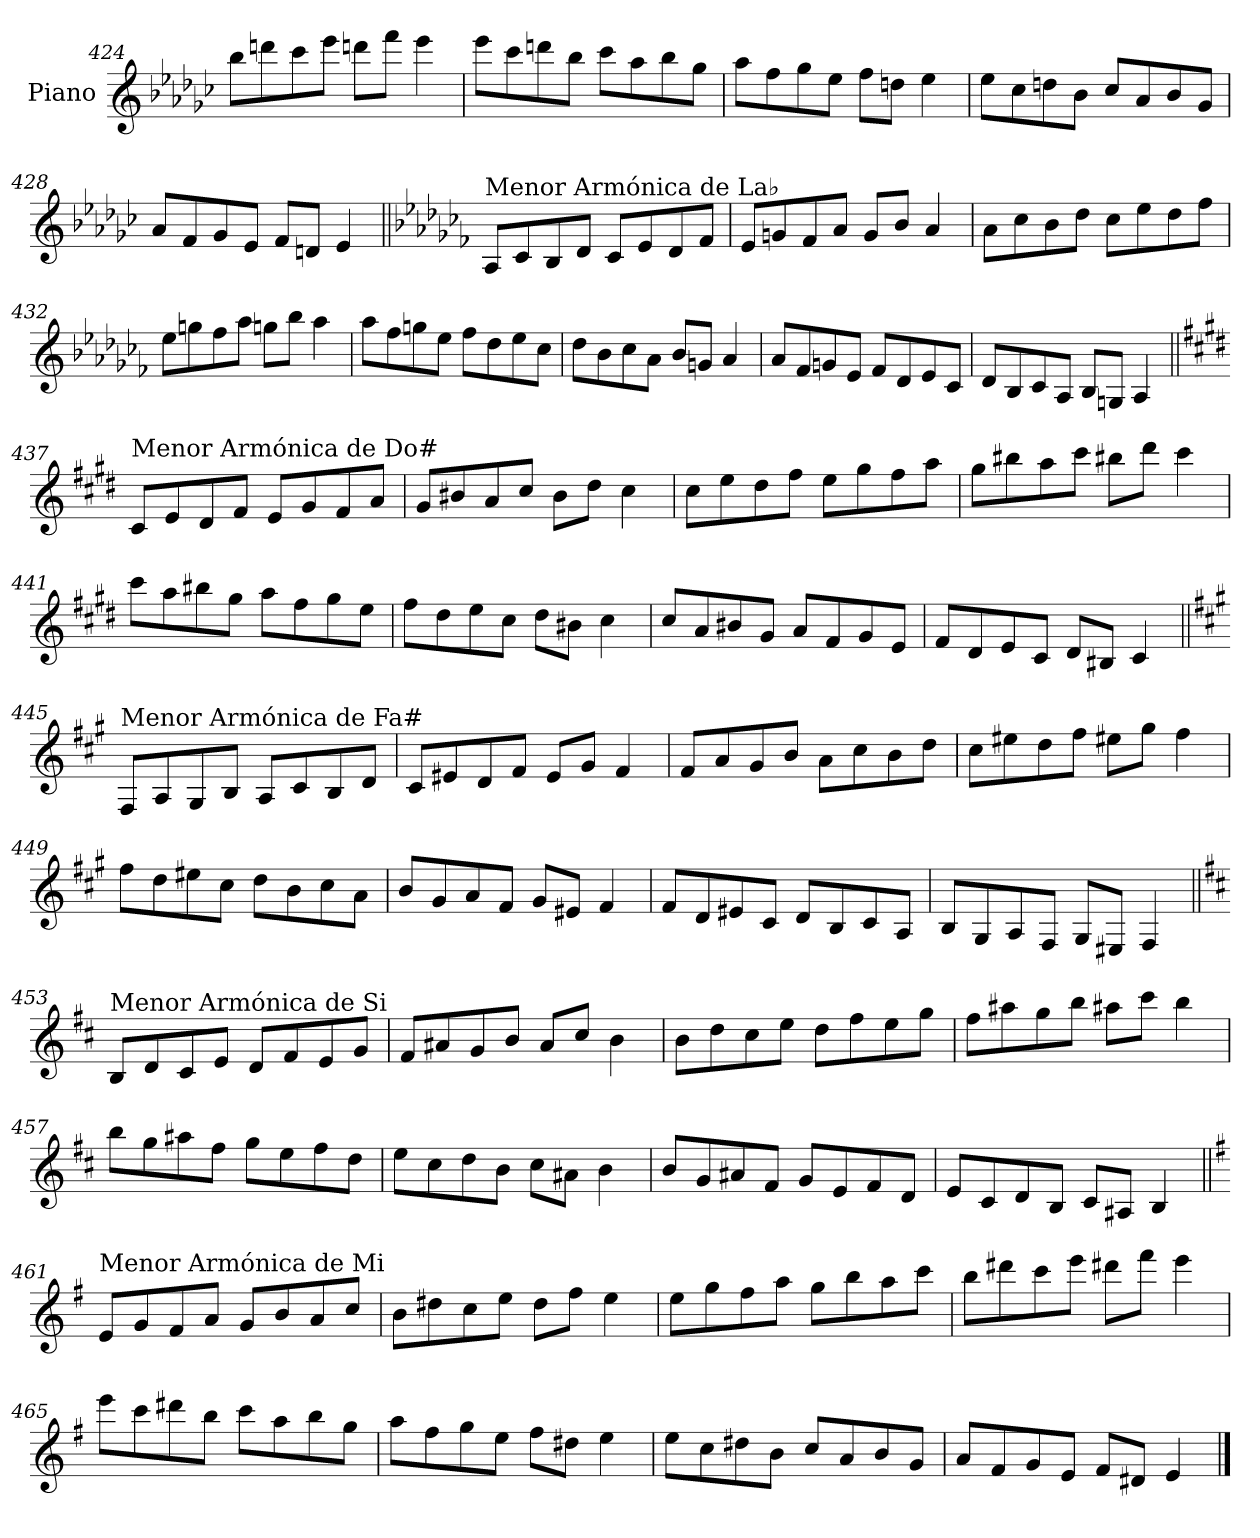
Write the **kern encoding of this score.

**kern
*part1
*staff1
*I"Piano
*I'Pno.
*clefG2
*k[b-e-a-d-g-c-]
=424
8bb-\L
8dddn\
8ccc-\
8eee-\J
8dddn\L
8fff\J
4eee-\
!!LO:LB:g=z
=425
8eee-\L
8ccc-\
8dddn\
8bb-\J
8ccc-\L
8aa-\
8bb-\
8gg-\J
=426
8aa-\L
8ff\
8gg-\
8ee-\J
8ff\L
8ddn\J
4ee-\
=427
8ee-\L
8cc-\
8ddn\
8b-\J
8cc-/L
8a-/
8b-/
8g-/J
=428
8a-/L
8f/
8g-/
8e-/J
8f/L
8dn/J
4e-/
!!LO:LB:g=z
=429||
*k[b-e-a-d-g-c-f-]
!LO:TX:a:t=Menor Armónica de La♭
8A-/L
8c-/
8B-/
8d-/J
8c-/L
8e-/
8d-/
8f-/J
=430
8e-/L
8gn/
8f-/
8a-/J
8g/L
8b-/J
4a-/
=431
8a-\L
8cc-\
8b-\
8dd-\J
8cc-\L
8ee-\
8dd-\
8ff-\J
=432
8ee-\L
8ggn\
8ff-\
8aa-\J
8ggn\L
8bb-\J
4aa-\
!!LO:LB:g=z
=433
8aa-\L
8ff-\
8ggn\
8ee-\J
8ff-\L
8dd-\
8ee-\
8cc-\J
=434
8dd-\L
8b-\
8cc-\
8a-\J
8b-/L
8gn/J
4a-/
=435
8a-/L
8f-/
8gn/
8e-/J
8f-/L
8d-/
8e-/
8c-/J
=436
8d-/L
8B-/
8c-/
8A-/J
8B-/L
8Gn/J
4A-/
!!LO:PB:g=z
=437||
*k[f#c#g#d#]
!LO:TX:a:t=Menor Armónica de Do#
8c#/L
8e/
8d#/
8f#/J
8e/L
8g#/
8f#/
8a/J
=438
8g#/L
8b#X/
8a/
8cc#/J
8b#\L
8dd#\J
4cc#\
=439
8cc#\L
8ee\
8dd#\
8ff#\J
8ee\L
8gg#\
8ff#\
8aa\J
=440
8gg#\L
8bb#X\
8aa\
8ccc#\J
8bb#X\L
8ddd#\J
4ccc#\
!!LO:LB:g=z
=441
8ccc#\L
8aa\
8bb#X\
8gg#\J
8aa\L
8ff#\
8gg#\
8ee\J
=442
8ff#\L
8dd#\
8ee\
8cc#\J
8dd#\L
8b#X\J
4cc#\
=443
8cc#/L
8a/
8b#X/
8g#/J
8a/L
8f#/
8g#/
8e/J
=444
8f#/L
8d#/
8e/
8c#/J
8d#/L
8B#X/J
4c#/
!!LO:LB:g=z
=445||
*k[f#c#g#]
!LO:TX:a:t=Menor Armónica de Fa#
8F#/L
8A/
8G#/
8B/J
8A/L
8c#/
8B/
8d/J
=446
8c#/L
8e#X/
8d/
8f#/J
8e#/L
8g#/J
4f#/
=447
8f#/L
8a/
8g#/
8b/J
8a\L
8cc#\
8b\
8dd\J
=448
8cc#\L
8ee#X\
8dd\
8ff#\J
8ee#X\L
8gg#\J
4ff#\
!!LO:LB:g=z
=449
8ff#\L
8dd\
8ee#X\
8cc#\J
8dd\L
8b\
8cc#\
8a\J
=450
8b/L
8g#/
8a/
8f#/J
8g#/L
8e#X/J
4f#/
=451
8f#/L
8d/
8e#X/
8c#/J
8d/L
8B/
8c#/
8A/J
=452
8B/L
8G#/
8A/
8F#/J
8G#/L
8E#X/J
4F#/
!!LO:LB:g=z
=453||
*k[f#c#]
!LO:TX:a:t=Menor Armónica de Si
8B/L
8d/
8c#/
8e/J
8d/L
8f#/
8e/
8g/J
=454
8f#/L
8a#X/
8g/
8b/J
8a#/L
8cc#/J
4b\
=455
8b\L
8dd\
8cc#\
8ee\J
8dd\L
8ff#\
8ee\
8gg\J
=456
8ff#\L
8aa#X\
8gg\
8bb\J
8aa#X\L
8ccc#\J
4bb\
!!LO:LB:g=z
=457
8bb\L
8gg\
8aa#X\
8ff#\J
8gg\L
8ee\
8ff#\
8dd\J
=458
8ee\L
8cc#\
8dd\
8b\J
8cc#\L
8a#X\J
4b\
=459
8b/L
8g/
8a#X/
8f#/J
8g/L
8e/
8f#/
8d/J
=460
8e/L
8c#/
8d/
8B/J
8c#/L
8A#X/J
4B/
!!LO:LB:g=z
=461||
*k[f#]
!LO:TX:a:t=Menor Armónica de Mi
8e/L
8g/
8f#/
8a/J
8g/L
8b/
8a/
8cc/J
=462
8b\L
8dd#X\
8cc\
8ee\J
8dd#\L
8ff#\J
4ee\
=463
8ee\L
8gg\
8ff#\
8aa\J
8gg\L
8bb\
8aa\
8ccc\J
=464
8bb\L
8ddd#X\
8ccc\
8eee\J
8ddd#X\L
8fff#\J
4eee\
!!LO:LB:g=z
=465
8eee\L
8ccc\
8ddd#X\
8bb\J
8ccc\L
8aa\
8bb\
8gg\J
=466
8aa\L
8ff#\
8gg\
8ee\J
8ff#\L
8dd#X\J
4ee\
=467
8ee\L
8cc\
8dd#X\
8b\J
8cc/L
8a/
8b/
8g/J
=468
8a/L
8f#/
8g/
8e/J
8f#/L
8d#X/J
4e/
==
*-
